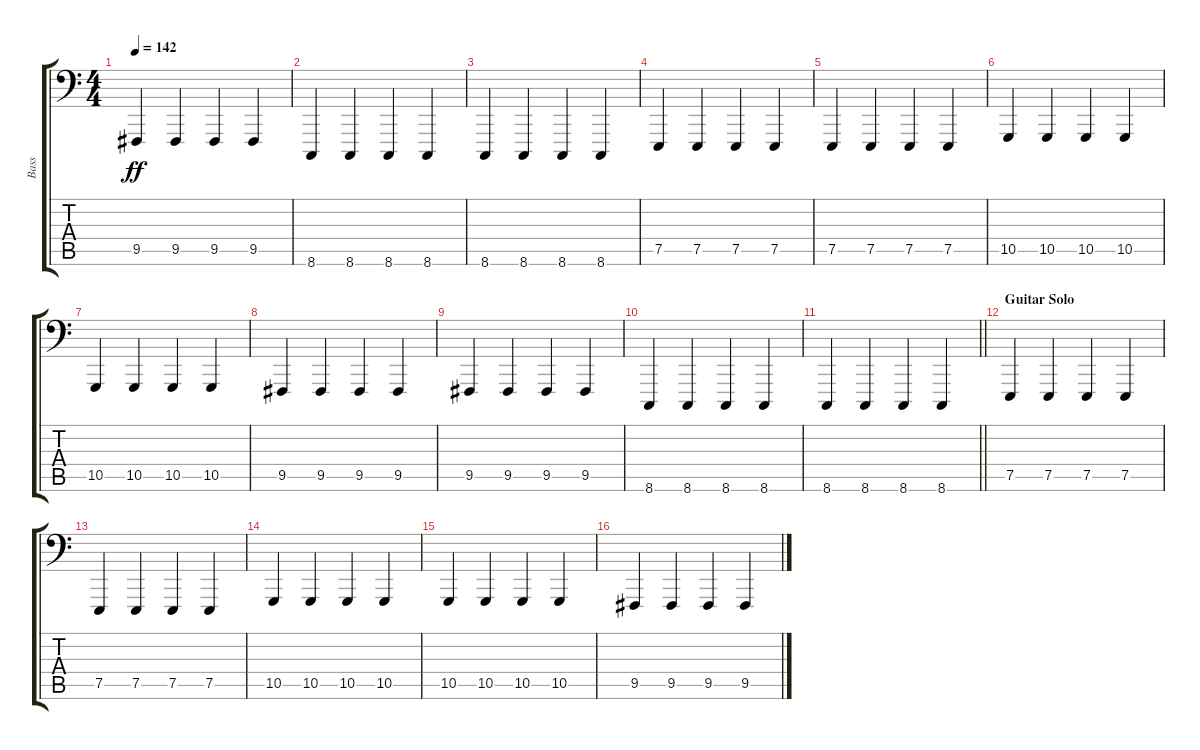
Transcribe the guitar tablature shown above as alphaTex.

\track ("Bass" "Bass") {instrument stringensemble1}
\staff {score tabs}
\tuning (E2 B1 G1 D1 A0 E0) {hide}
\ts (4 4)
\tempo 142
\clef f4
\ks c
9.5.4{dy ff} 9.5.4 9.5.4 9.5.4 |
8.6.4 8.6.4 8.6.4 8.6.4 |
8.6.4 8.6.4 8.6.4 8.6.4 |
7.5.4 7.5.4 7.5.4 7.5.4 |
7.5.4 7.5.4 7.5.4 7.5.4 |
10.5.4 10.5.4 10.5.4 10.5.4 |
10.5.4 10.5.4 10.5.4 10.5.4 |
9.5.4 9.5.4 9.5.4 9.5.4 |
9.5.4 9.5.4 9.5.4 9.5.4 |
8.6.4 8.6.4 8.6.4 8.6.4 |
\barLineRight lightlight
8.6.4 8.6.4 8.6.4 8.6.4 |
\section ("" "Guitar Solo")
7.5.4 7.5.4 7.5.4 7.5.4 |
7.5.4 7.5.4 7.5.4 7.5.4 |
10.5.4 10.5.4 10.5.4 10.5.4 |
10.5.4 10.5.4 10.5.4 10.5.4 |
9.5.4 9.5.4 9.5.4 9.5.4
